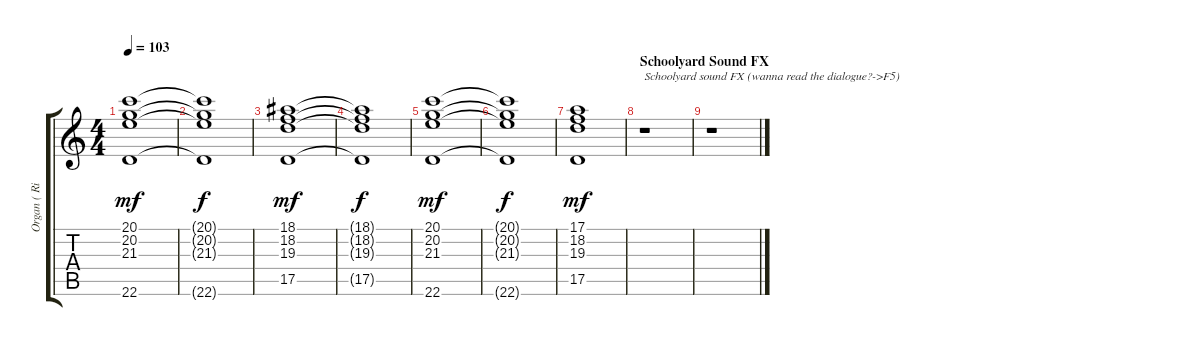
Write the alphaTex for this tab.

\track ("Organ ( Richard Wright )" "Organ ( Ri") {instrument drawbarorgan}
\staff {score tabs}
\tuning (E4 B3 G3 D3 A2 E2) {hide}
\ts (4 4)
\tempo 103
\clef g2
\ks c
(20.1 20.2 21.3 22.6).1{dy mf} |
(20.1{t} 20.2{t} 21.3{t} 22.6{t}).1{dy f} |
(18.1 18.2 19.3 17.5).1{dy mf} |
(18.1{t} 18.2{t} 19.3{t} 17.5{t}).1{dy f} |
(20.1 20.2 21.3 22.6).1{dy mf} |
(20.1{t} 20.2{t} 21.3{t} 22.6{t}).1{dy f} |
(17.1 18.2 19.3 17.5).1{dy mf} |
\section ("" "Schoolyard Sound FX")
r.1{txt "Schoolyard sound FX (wanna read the dialogue?->F5)"} |
r.1
